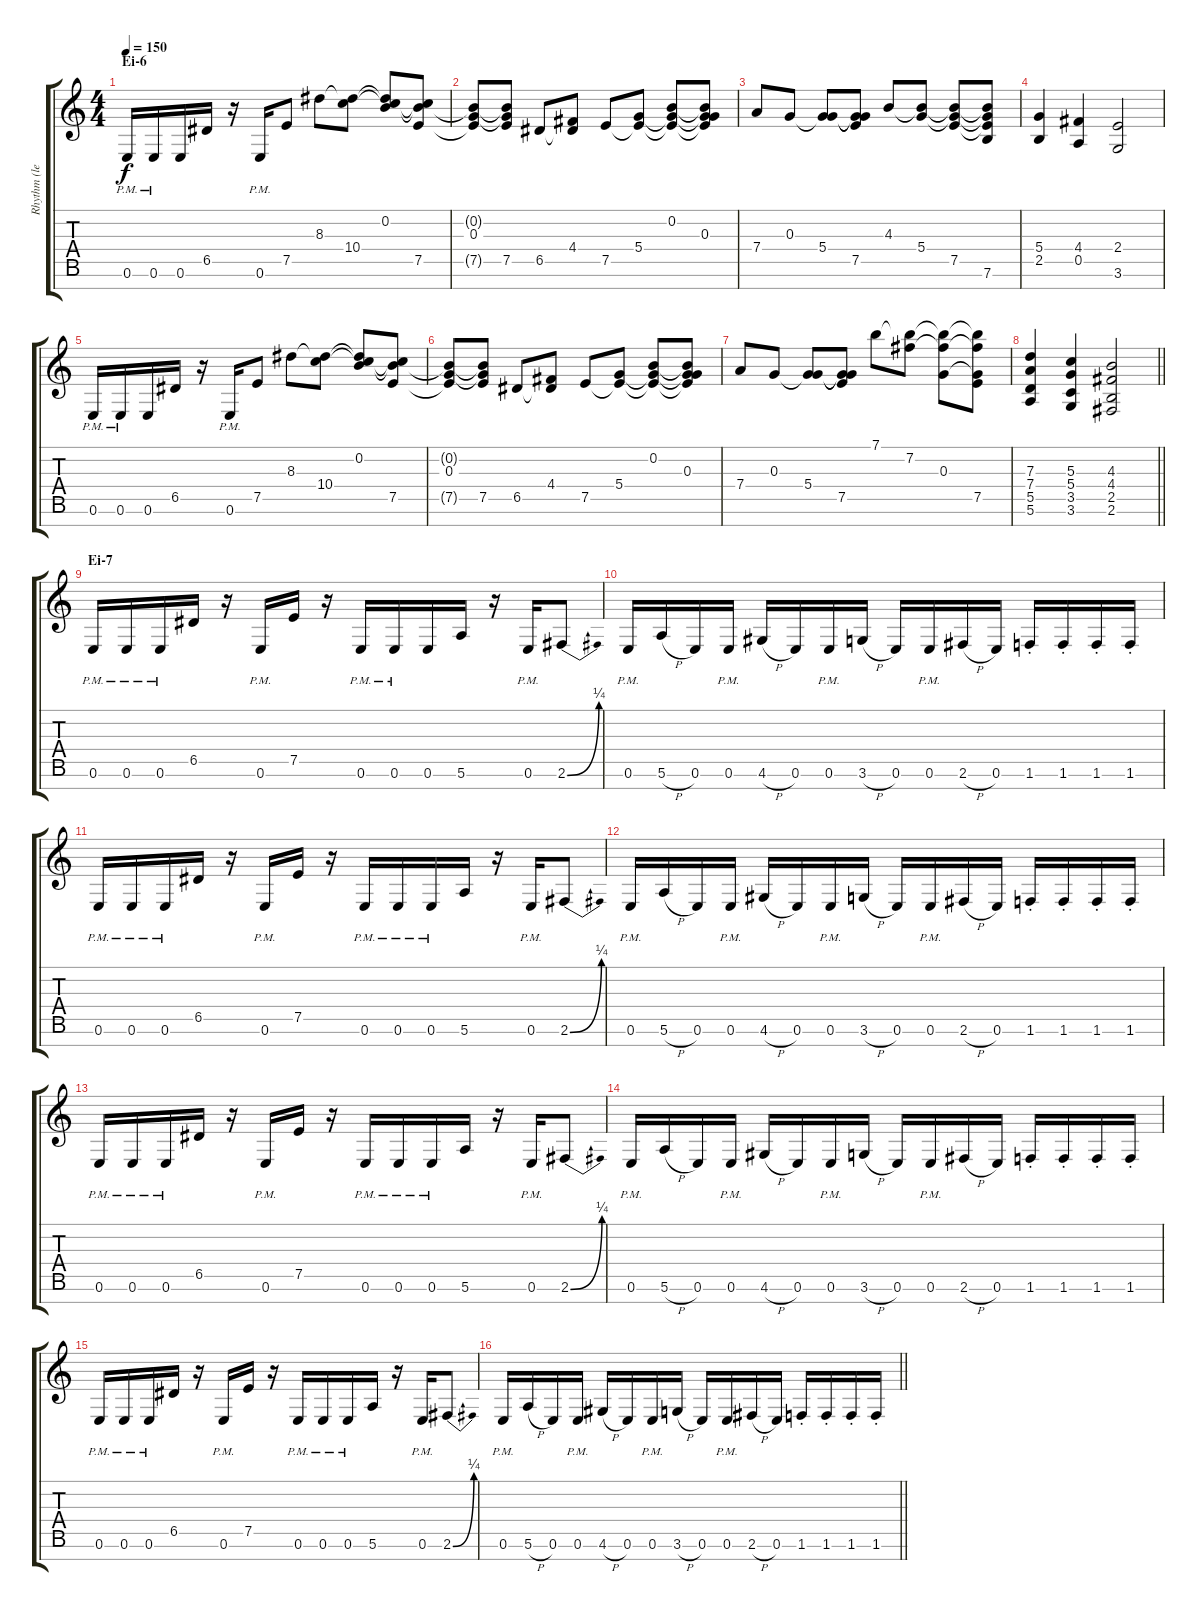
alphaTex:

\track ("Rhythm (left)" "Rhythm (le") {instrument acousticguitarsteel}
\staff {score tabs}
\tuning (E4 B3 G3 D3 A2 E2 B1) {hide}
\ts (4 4)
\section ("" "Ei-6")
\tempo 150
\clef g2
\ks c
0.6{pm}.16{dy f} 0.6{pm}.16 0.6.16 6.5.16 r.16 0.6{pm}.16 7.5.8 8.3.8 (8.3{t} 10.4).8 (0.2 8.3{t} 10.4{t}).8 (0.2{t} 10.4{t} 7.5).8 |
(0.2{t} 0.3 7.5{t}).8 (0.2{t} 0.3{t} 7.5).8 6.5.8 (4.4 6.5{t}).8 7.5.8 (5.4 7.5{t}).8 (0.2 5.4{t} 7.5{t}).8 (0.2{t} 0.3 5.4{t} 7.5{t}).8 |
7.4.8 0.3.8 (0.3{t} 5.4).8 (0.3{t} 5.4{t} 7.5).8 4.3.8 (4.3{t} 5.4).8 (4.3{t} 5.4{t} 7.5).8 (4.3{t} 5.4{t} 7.5{t} 7.6).8 |
(5.4 2.5).4 (4.4 0.5).4 (2.4 3.6).2 |
0.6{pm}.16 0.6{pm}.16 0.6.16 6.5.16 r.16 0.6{pm}.16 7.5.8 8.3.8 (8.3{t} 10.4).8 (0.2 8.3{t} 10.4{t}).8 (0.2{t} 10.4{t} 7.5).8 |
(0.2{t} 0.3 7.5{t}).8 (0.2{t} 0.3{t} 7.5).8 6.5.8 (4.4 6.5{t}).8 7.5.8 (5.4 7.5{t}).8 (0.2 5.4{t} 7.5{t}).8 (0.2{t} 0.3 5.4{t} 7.5{t}).8 |
7.4.8 0.3.8 (0.3{t} 5.4).8 (0.3{t} 5.4{t} 7.5).8 7.1.8 (7.1{t} 7.2).8 (7.1{t} 7.2{t} 0.3).8 (7.1{t} 7.2{t} 0.3{t} 7.5).8 |
\barLineRight lightlight
(7.3 7.4 5.5 5.6).4 (5.3 5.4 3.5 3.6).4 (4.3 4.4 2.5 2.6).2 |
\section ("" "Ei-7")
0.6{pm}.16 0.6{pm}.16 0.6{pm}.16 6.5.16 r.16 0.6{pm}.16 7.5.16 r.16 0.6{pm}.16 0.6{pm}.16 0.6.16 5.6.16 r.16 0.6{pm}.16 2.6{be (bend 0 0 60 1)}.8 |
0.6{pm}.16 5.6{h}.16 0.6.16 0.6{pm}.16 4.6{h}.16 0.6.16 0.6{pm}.16 3.6{h}.16 0.6.16 0.6{pm}.16 2.6{h}.16 0.6.16 1.6{st}.16 1.6{st}.16 1.6{st}.16 1.6{st}.16 |
0.6{pm}.16 0.6{pm}.16 0.6{pm}.16 6.5.16 r.16 0.6{pm}.16 7.5.16 r.16 0.6{pm}.16 0.6{pm}.16 0.6{pm}.16 5.6.16 r.16 0.6{pm}.16 2.6{be (bend 0 0 60 1)}.8 |
0.6{pm}.16 5.6{h}.16 0.6.16 0.6{pm}.16 4.6{h}.16 0.6.16 0.6{pm}.16 3.6{h}.16 0.6.16 0.6{pm}.16 2.6{h}.16 0.6.16 1.6{st}.16 1.6{st}.16 1.6{st}.16 1.6{st}.16 |
0.6{pm}.16 0.6{pm}.16 0.6{pm}.16 6.5.16 r.16 0.6{pm}.16 7.5.16 r.16 0.6{pm}.16 0.6{pm}.16 0.6{pm}.16 5.6.16 r.16 0.6{pm}.16 2.6{be (bend 0 0 60 1)}.8 |
0.6{pm}.16 5.6{h}.16 0.6.16 0.6{pm}.16 4.6{h}.16 0.6.16 0.6{pm}.16 3.6{h}.16 0.6.16 0.6{pm}.16 2.6{h}.16 0.6.16 1.6{st}.16 1.6{st}.16 1.6{st}.16 1.6{st}.16 |
0.6{pm}.16 0.6{pm}.16 0.6{pm}.16 6.5.16 r.16 0.6{pm}.16 7.5.16 r.16 0.6{pm}.16 0.6{pm}.16 0.6{pm}.16 5.6.16 r.16 0.6{pm}.16 2.6{be (bend 0 0 60 1)}.8 |
\barLineRight lightlight
0.6{pm}.16 5.6{h}.16 0.6.16 0.6{pm}.16 4.6{h}.16 0.6.16 0.6{pm}.16 3.6{h}.16 0.6.16 0.6{pm}.16 2.6{h}.16 0.6.16 1.6{st}.16 1.6{st}.16 1.6{st}.16 1.6{st}.16
